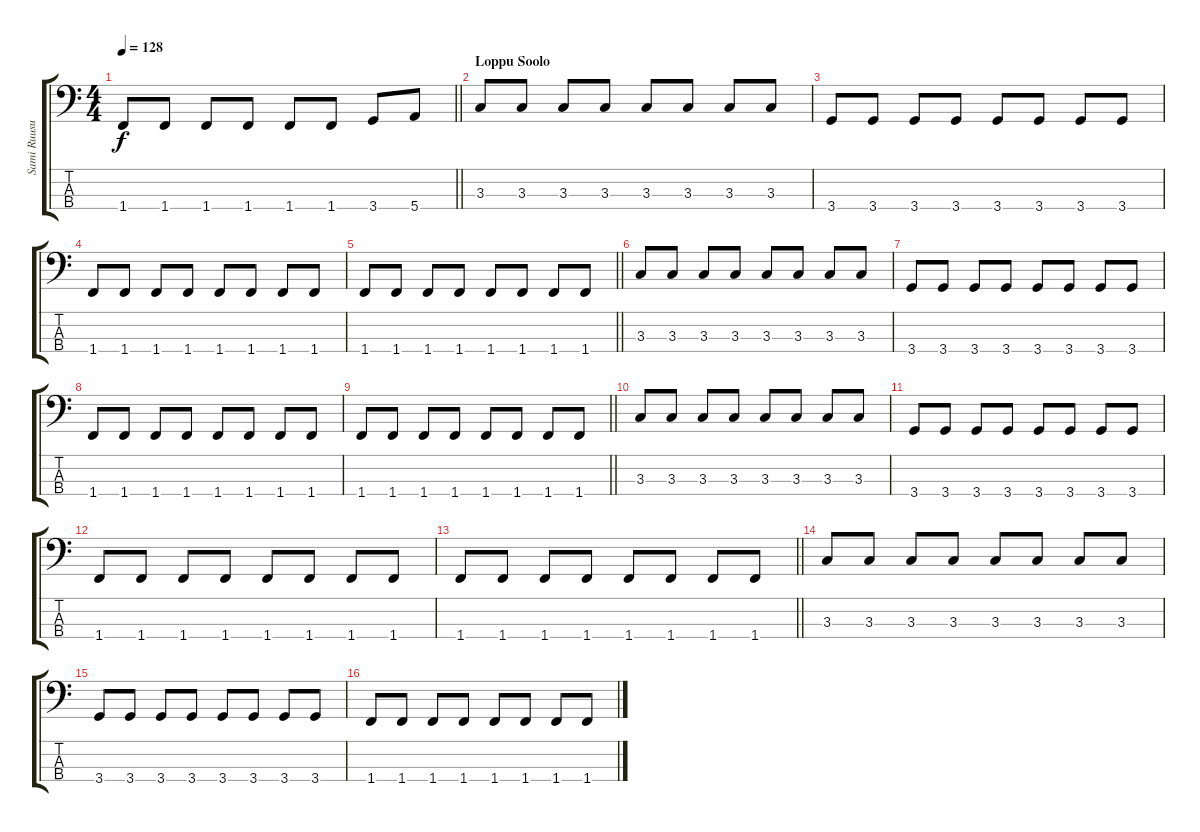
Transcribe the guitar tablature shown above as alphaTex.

\track ("Sami Ruusukallio" "Sami Ruusu") {instrument electricbassfinger}
\staff {score tabs}
\tuning (G2 D2 A1 E1) {hide}
\ts (4 4)
\tempo 128
\clef f4
\barLineRight lightlight
\ks c
1.4.8{dy f} 1.4.8 1.4.8 1.4.8 1.4.8 1.4.8 3.4.8 5.4.8 |
\section ("" "Loppu Soolo")
3.3.8 3.3.8 3.3.8 3.3.8 3.3.8 3.3.8 3.3.8 3.3.8 |
3.4.8 3.4.8 3.4.8 3.4.8 3.4.8 3.4.8 3.4.8 3.4.8 |
1.4.8 1.4.8 1.4.8 1.4.8 1.4.8 1.4.8 1.4.8 1.4.8 |
\barLineRight lightlight
1.4.8 1.4.8 1.4.8 1.4.8 1.4.8 1.4.8 1.4.8 1.4.8 |
3.3.8 3.3.8 3.3.8 3.3.8 3.3.8 3.3.8 3.3.8 3.3.8 |
3.4.8 3.4.8 3.4.8 3.4.8 3.4.8 3.4.8 3.4.8 3.4.8 |
1.4.8 1.4.8 1.4.8 1.4.8 1.4.8 1.4.8 1.4.8 1.4.8 |
\barLineRight lightlight
1.4.8 1.4.8 1.4.8 1.4.8 1.4.8 1.4.8 1.4.8 1.4.8 |
3.3.8 3.3.8 3.3.8 3.3.8 3.3.8 3.3.8 3.3.8 3.3.8 |
3.4.8 3.4.8 3.4.8 3.4.8 3.4.8 3.4.8 3.4.8 3.4.8 |
1.4.8 1.4.8 1.4.8 1.4.8 1.4.8 1.4.8 1.4.8 1.4.8 |
\barLineRight lightlight
1.4.8 1.4.8 1.4.8 1.4.8 1.4.8 1.4.8 1.4.8 1.4.8 |
3.3.8 3.3.8 3.3.8 3.3.8 3.3.8 3.3.8 3.3.8 3.3.8 |
3.4.8 3.4.8 3.4.8 3.4.8 3.4.8 3.4.8 3.4.8 3.4.8 |
1.4.8 1.4.8 1.4.8 1.4.8 1.4.8 1.4.8 1.4.8 1.4.8
